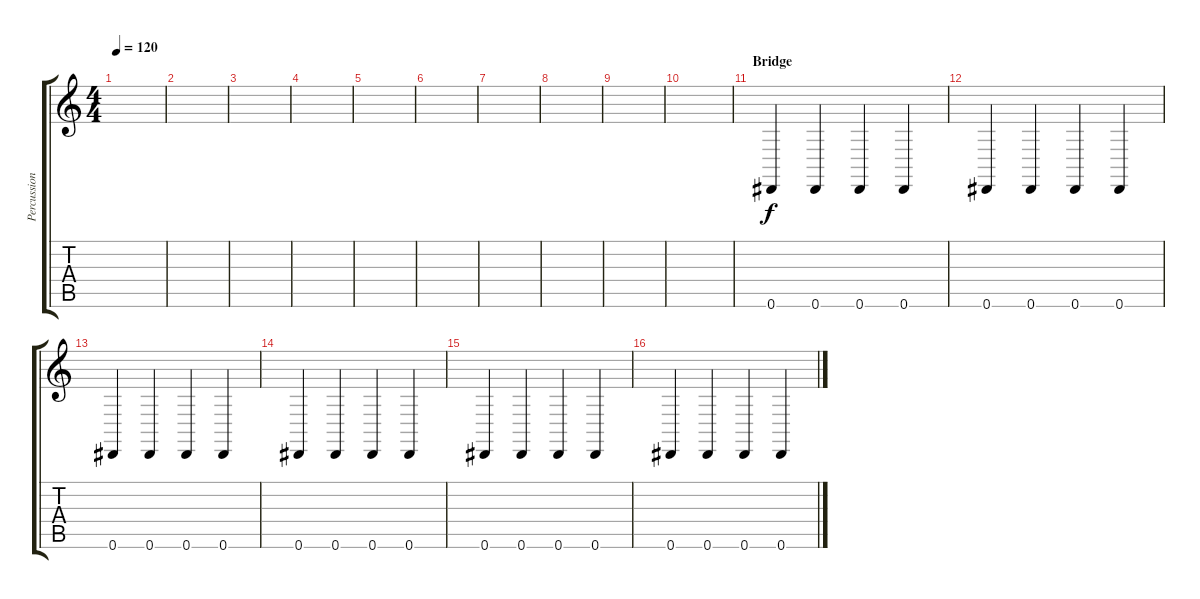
\track ("Percussion II" "Percussion") {instrument taikodrum}
\staff {score tabs}
\tuning (Eb4 Bb3 Gb3 Db3 Ab2 Eb2) {hide}
\ts (4 4)
\tempo 120
\clef g2
\ks c
|
|
|
|
|
|
|
|
|
|
\section ("" "Bridge")
0.6.4 0.6.4 0.6.4 0.6.4 |
0.6.4 0.6.4 0.6.4 0.6.4 |
0.6.4 0.6.4 0.6.4 0.6.4 |
0.6.4 0.6.4 0.6.4 0.6.4 |
0.6.4 0.6.4 0.6.4 0.6.4 |
0.6.4 0.6.4 0.6.4 0.6.4
